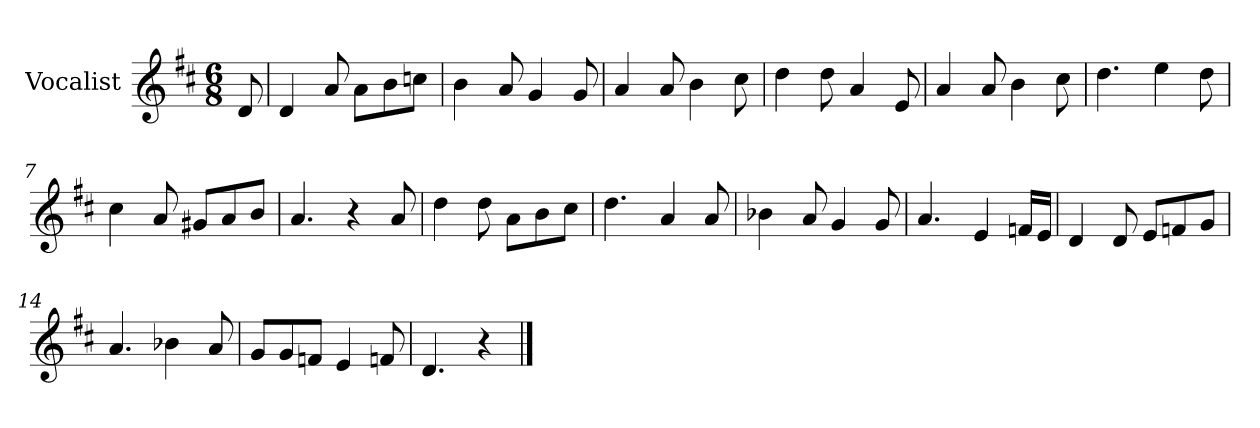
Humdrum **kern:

**kern
*part1
*staff1
*I"Vocalist
*k[f#c#]
*D:
*M6/8
=
8d
=1
4d
8a
8aL
8b
8ccnJ
=2
4b
8a
4g
8g
=3
4a
8a
4b
8cc#
=4
4dd
8dd
4a
8e
=5
4a
8a
4b
8cc#
=6
4.dd
4ee
8dd
=7
4cc#
8a
8g#XL
8a
8bJ
=8
4.a
4r
8a
=9
4dd
8dd
8aL
8b
8cc#J
=10
4.dd
4a
8a
=11
4b-X
8a
4g
8g
=12
4.a
4e
16fnLL
16eJJ
=13
4d
8d
8eL
8fn
8gJ
=14
4.a
4b-X
8a
=15
8gL
8g
8fnJ
4e
8fn
=16
4.d
4r
==
*-
